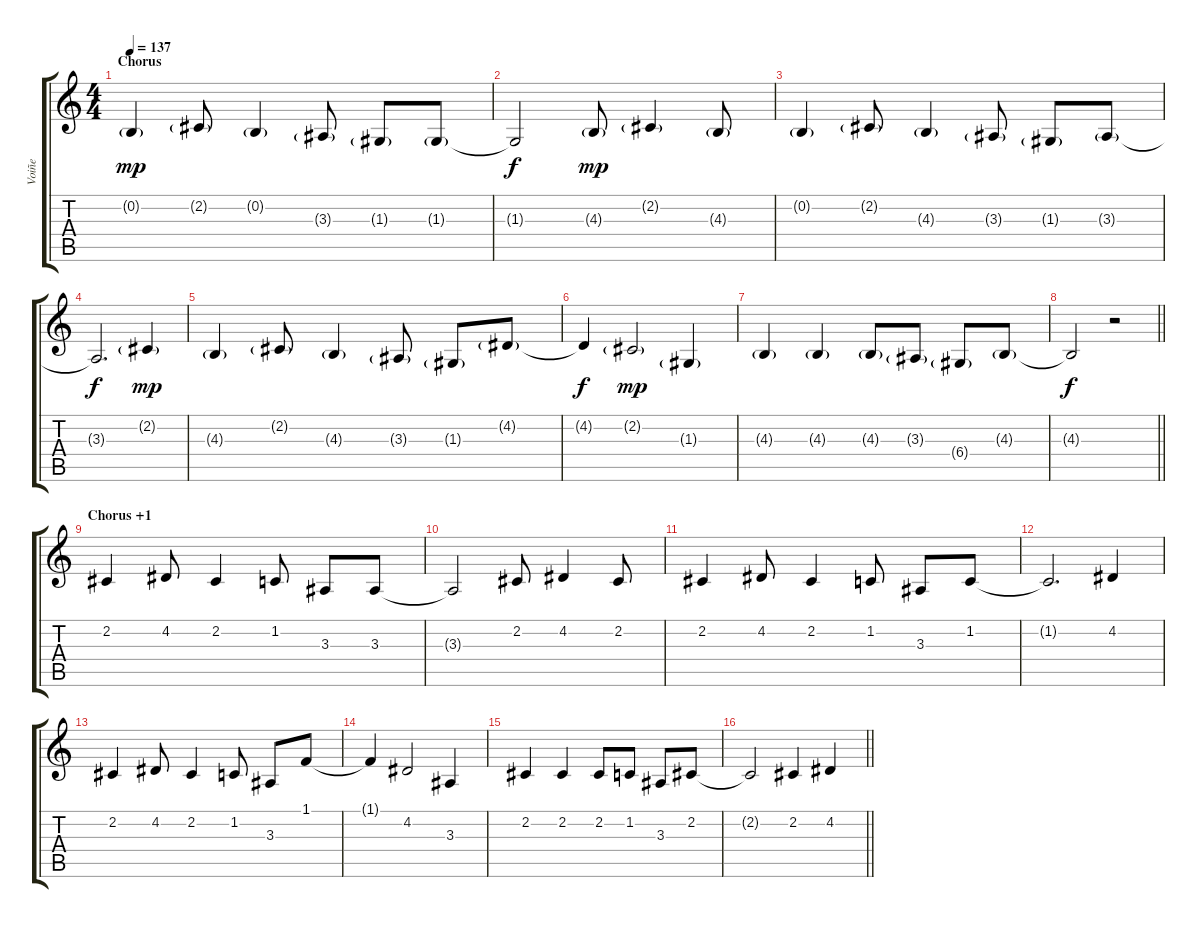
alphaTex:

\track ("Voiñe" "Voiñe") {instrument lead6voice}
\staff {score tabs}
\tuning (E4 B3 G3 D3 A2 E2) {hide}
\ts (4 4)
\section ("" "Chorus ")
\tempo 137
\clef g2
\ks c
0.2{g}.4{dy mp} 2.2{g}.8 0.2{g}.4 3.3{g}.8 1.3{g}.8 1.3{g}.8 |
1.3{t}.2{dy f} 4.3{g}.8{dy mp} 2.2{g}.4 4.3{g}.8 |
0.2{g}.4 2.2{g}.8 4.3{g}.4 3.3{g}.8 1.3{g}.8 3.3{g}.8 |
3.3{t}.2{d dy f} 2.2{g}.4{dy mp} |
4.3{g}.4 2.2{g}.8 4.3{g}.4 3.3{g}.8 1.3{g}.8 4.2{g}.8 |
4.2{t}.4{dy f} 2.2{g}.2{dy mp} 1.3{g}.4 |
4.3{g}.4 4.3{g}.4 4.3{g}.8 3.3{g}.8 6.4{g}.8 4.3{g}.8 |
\barLineRight lightlight
4.3{t}.2{dy f} r.2 |
\section ("" "Chorus +1")
2.2.4 4.2.8 2.2.4 1.2.8 3.3.8 3.3.8 |
3.3{t}.2 2.2.8 4.2.4 2.2.8 |
2.2.4 4.2.8 2.2.4 1.2.8 3.3.8 1.2.8 |
1.2{t}.2{d} 4.2.4 |
2.2.4 4.2.8 2.2.4 1.2.8 3.3.8 1.1.8 |
1.1{t}.4 4.2.2 3.3.4 |
2.2.4 2.2.4 2.2.8 1.2.8 3.3.8 2.2.8 |
\barLineRight lightlight
2.2{t}.2 2.2.4 4.2.4
